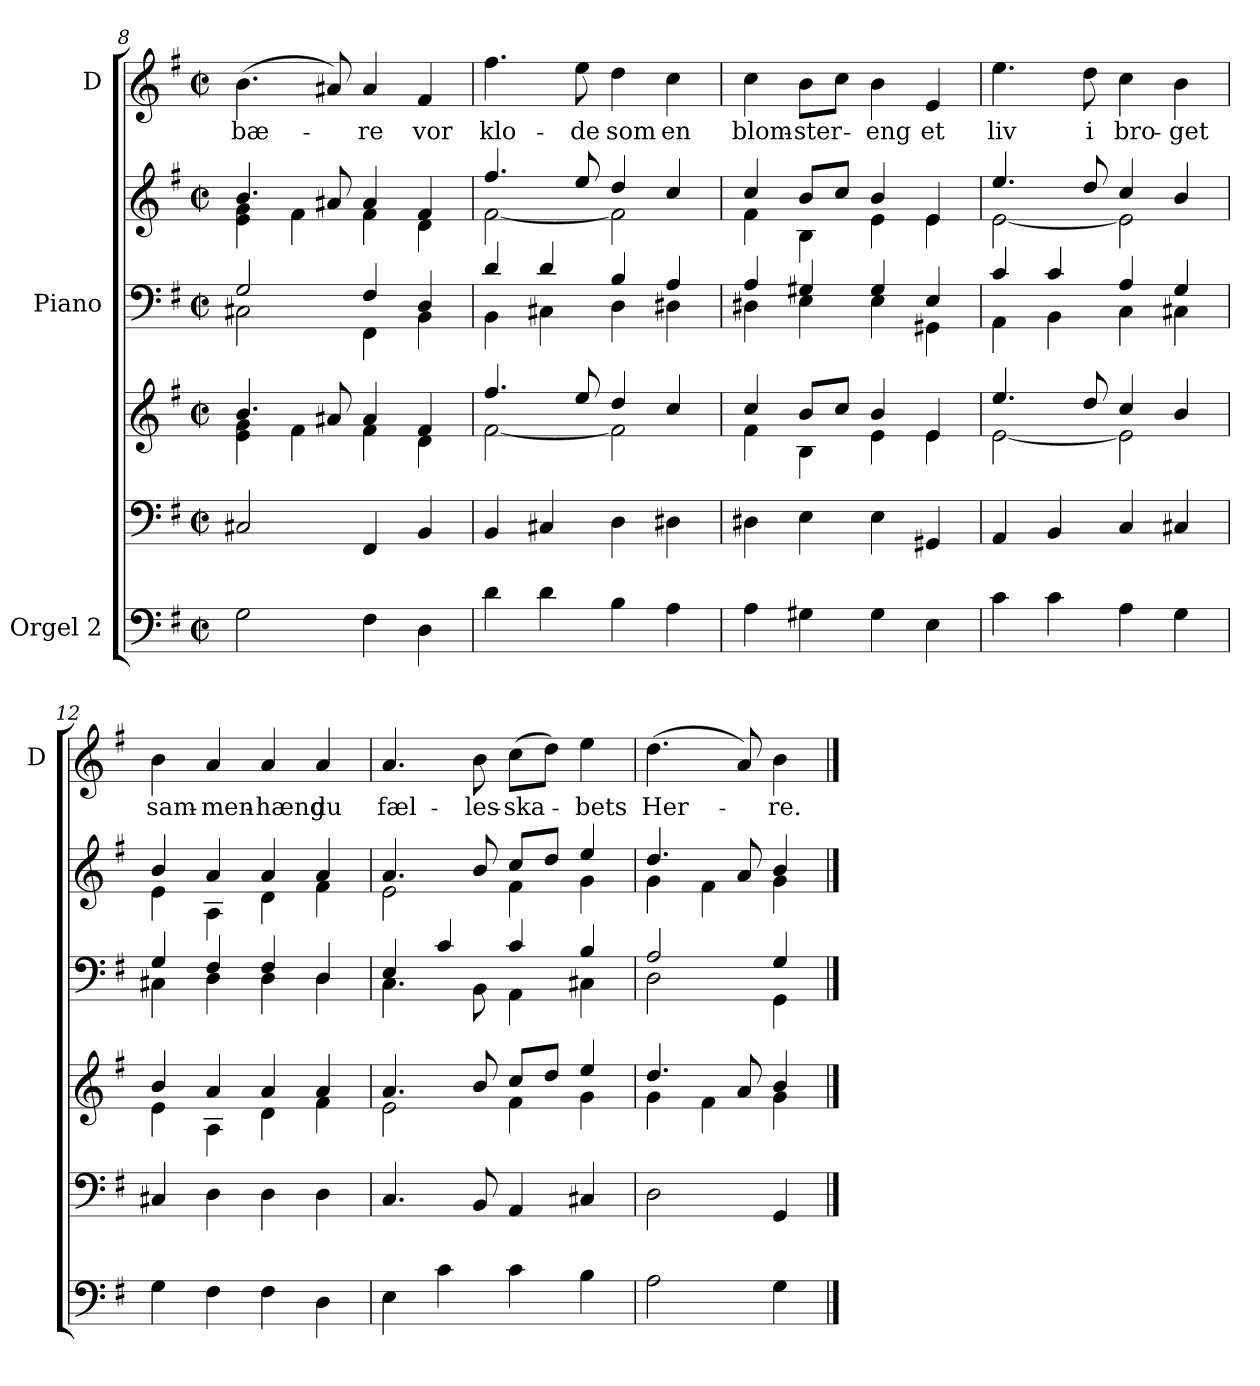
**kern	**kern	**kern	**kern	**kern	**kern	**text
*part3	*part3	*part3	*part2	*part2	*part1	*part1
*staff6	*staff5	*staff4	*staff3	*staff2	*staff1	*staff1
*I"Orgel 2	*	*	*I"Piano	*	*I"D	*
*	*	*	*	*	*I'D	*
*clefF4	*clefF4	*clefG2	*clefF4	*clefG2	*clefG2	*
*k[f#]	*k[f#]	*k[f#]	*k[f#]	*k[f#]	*k[f#]	*
*M2/2	*M2/2	*M2/2	*M2/2	*M2/2	*M2/2	*
*met(c|)	*met(c|)	*met(c|)	*met(c|)	*met(c|)	*met(c|)	*
=8	=8	=8	=8	=8	=8	=8
*	*	*^	*^	*^	*	*
!	!	!	!	!	!	!	!	!	!LO:LY:b
2G\	2C#X/	4.b/	4e\ 4g\	2G/	2C#X\	4.b/	4e\ 4g\	(4.b\	bæ-
.	.	.	4f#\	.	.	.	4f#\	.	.
.	.	8a#X/	.	.	.	8a#X/	.	8a#X/)	.
!	!	!	!	!	!	!	!	!	!LO:LY:b
4F#\	4FF#/	4a#/	4f#\	4F#/	4FF#\	4a#/	4f#\	4a#/	-re
!	!	!	!	!	!	!	!	!	!LO:LY:b
4D\	4BB/	4f#/	4d\	4D/	4BB\	4f#/	4d\	4f#/	vor
=9	=9	=9	=9	=9	=9	=9	=9	=9	=9
!	!	!	!	!	!	!	!	!	!LO:LY:b
4d\	4BB/	4.ff#/	[2f#\	4d/	4BB\	4.ff#/	[2f#\	4.ff#\	klo-
4d\	4C#X/	.	.	4d/	4C#X\	.	.	.	.
!	!	!	!	!	!	!	!	!	!LO:LY:b
.	.	8ee/	.	.	.	8ee/	.	8ee\	-de
!	!	!	!	!	!	!	!	!	!LO:LY:b
4B\	4D\	4dd/	2f#\]	4B/	4D\	4dd/	2f#\]	4dd\	som
!	!	!	!	!	!	!	!	!	!LO:LY:b
4A\	4D#X\	4cc/	.	4A/	4D#X\	4cc/	.	4cc\	en
!!LO:PB:g=z
=10	=10	=10	=10	=10	=10	=10	=10	=10	=10
!	!	!	!	!	!	!	!	!	!LO:LY:b
4A\	4D#X\	4cc/	4f#\	4A/	4D#X\	4cc/	4f#\	4cc\	blom-
!	!	!	!	!	!	!	!	!	!LO:LY:b
4G#X\	4E\	8b/L	4B\	4G#X/	4E\	8b/L	4B\	8b\L	-ster-
.	.	8cc/J	.	.	.	8cc/J	.	8cc\J	.
!	!	!	!	!	!	!	!	!	!LO:LY:b
4G#\	4E\	4b/	4e\	4G#/	4E\	4b/	4e\	4b\	-eng
!	!	!	!	!	!	!	!	!	!LO:LY:b
4E\	4GG#X/	4e/	4e\	4E/	4GG#X\	4e/	4e\	4e/	et
=11	=11	=11	=11	=11	=11	=11	=11	=11	=11
!	!	!	!	!	!	!	!	!	!LO:LY:b
4c\	4AA/	4.ee/	[2e\	4c/	4AA\	4.ee/	[2e\	4.ee\	liv
4c\	4BB/	.	.	4c/	4BB\	.	.	.	.
!	!	!	!	!	!	!	!	!	!LO:LY:b
.	.	8dd/	.	.	.	8dd/	.	8dd\	i
!	!	!	!	!	!	!	!	!	!LO:LY:b
4A\	4C/	4cc/	2e\]	4A/	4C\	4cc/	2e\]	4cc\	bro-
!	!	!	!	!	!	!	!	!	!LO:LY:b
4G\	4C#X/	4b/	.	4G/	4C#X\	4b/	.	4b\	-get
=12	=12	=12	=12	=12	=12	=12	=12	=12	=12
!	!	!	!	!	!	!	!	!	!LO:LY:b
4G\	4C#X/	4b/	4e\	4G/	4C#X\	4b/	4e\	4b\	sam-
!	!	!	!	!	!	!	!	!	!LO:LY:b
4F#\	4D\	4a/	4A\	4F#/	4D\	4a/	4A\	4a/	-men-
!	!	!	!	!	!	!	!	!	!LO:LY:b
4F#\	4D\	4a/	4d\	4F#/	4D\	4a/	4d\	4a/	-hæng
!	!	!	!	!	!	!	!	!	!LO:LY:b
4D\	4D\	4a/	4f#\	4D/	4D\	4a/	4f#\	4a/	du
=13	=13	=13	=13	=13	=13	=13	=13	=13	=13
!	!	!	!	!	!	!	!	!	!LO:LY:b
4E\	4.C/	4.a/	2e\	4E/	4.C\	4.a/	2e\	4.a/	fæl-
4c\	.	.	.	4c/	.	.	.	.	.
!	!	!	!	!	!	!	!	!	!LO:LY:b
.	8BB/	8b/	.	.	8BB\	8b/	.	8b\	-les-
!	!	!	!	!	!	!	!	!	!LO:LY:b
4c\	4AA/	8cc/L	4f#\	4c/	4AA\	8cc/L	4f#\	(8cc\L	-ska-
.	.	8dd/J	.	.	.	8dd/J	.	8dd\J)	.
!	!	!	!	!	!	!	!	!	!LO:LY:b
4B\	4C#X/	4ee/	4g\	4B/	4C#X\	4ee/	4g\	4ee\	-bets
=14	=14	=14	=14	=14	=14	=14	=14	=14	=14
!	!	!	!	!	!	!	!	!	!LO:LY:b
2A\	2D\	4.dd/	4g\	2A/	2D\	4.dd/	4g\	(4.dd\	Her-
.	.	.	4f#\	.	.	.	4f#\	.	.
.	.	8a/	.	.	.	8a/	.	8a/)	.
!	!	!	!	!	!	!	!	!	!LO:LY:b
4G\	4GG/	4b/	4g\	4G/	4GG\	4b/	4g\	4b\	-re.
*	*	*v	*v	*	*	*	*	*	*
*	*	*	*v	*v	*	*	*	*
*	*	*	*	*v	*v	*	*
==	==	==	==	==	==	==
*-	*-	*-	*-	*-	*-	*-
